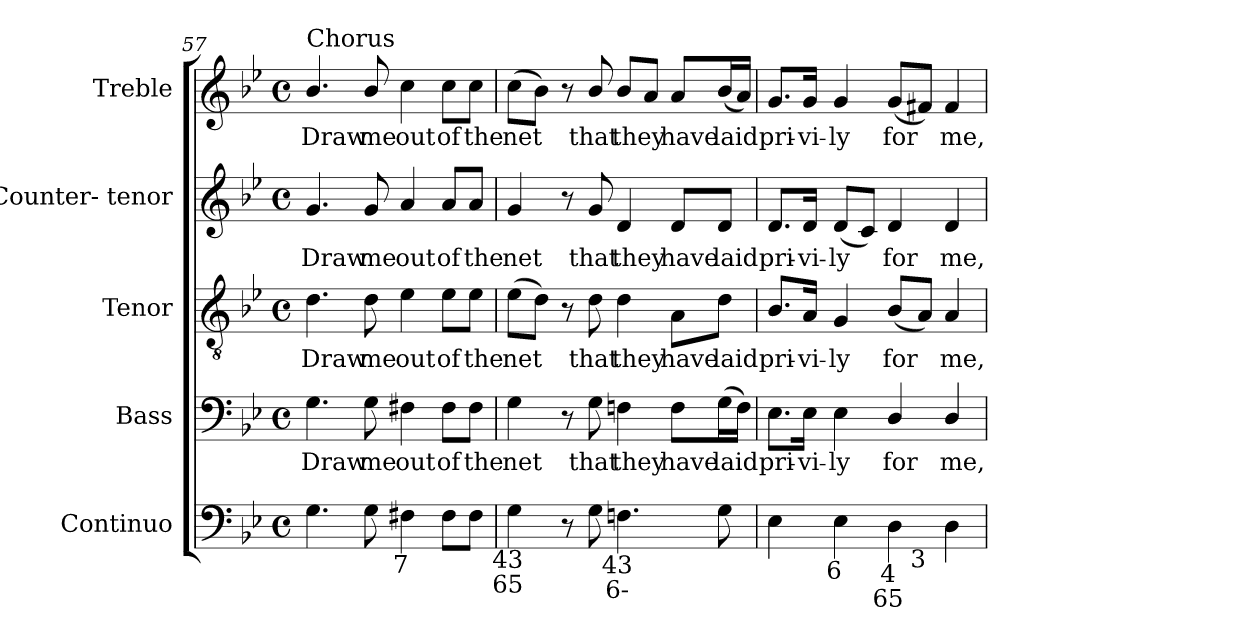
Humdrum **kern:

**kern	**kern	**text	**kern	**text	**kern	**text	**kern	**text
*part5	*part4	*part4	*part3	*part3	*part2	*part2	*part1	*part1
*staff5	*staff4	*staff4	*staff3	*staff3	*staff2	*staff2	*staff1	*staff1
*I"Continuo	*I"Bass	*	*I"Tenor	*	*I"Counter- tenor	*	*I"Treble	*
*I'C.	*I'B.	*	*I'T.	*	*I'Ct.	*	*I'Tr.	*
!!LO:LB:g=z
*clefF4	*clefF4	*	*clefGv2	*	*clefG2	*	*clefG2	*
*	*	*	*ITrd7c12	*	*	*	*	*
*k[b-e-]	*k[b-e-]	*	*k[b-e-]	*	*k[b-e-]	*	*k[b-e-]	*
*B-:	*B-:	*	*B-:	*	*B-:	*	*B-:	*
*M4/4	*M4/4	*	*M4/4	*	*M4/4	*	*M4/4	*
*met(c)	*met(c)	*	*met(c)	*	*met(c)	*	*met(c)	*
=57	=57	=57	=57	=57	=57	=57	=57	=57
!	!	!LO:LY:b:color=#000000	!	!	!	!	!	!
!	!	!	!	!LO:LY:b:color=#000000	!	!	!	!
!	!	!	!	!	!	!LO:LY:b:color=#000000	!	!
!	!	!	!	!	!	!	!LO:TX:a:t=Chorus	!
!	!	!	!	!	!	!	!	!LO:LY:b:color=#000000
4.Gi\	4.Gi\	Draw	4.Di\	Draw	4.gi/	Draw	4.b-i/	Draw
!	!	!LO:LY:b:color=#000000	!	!	!	!	!	!
!	!	!	!	!LO:LY:b:color=#000000	!	!	!	!
!	!	!	!	!	!	!LO:LY:b:color=#000000	!	!
!	!	!	!	!	!	!	!	!LO:LY:b:color=#000000
8Gi\	8Gi\	me	8Di\	me	8gi/	me	8b-i/	me
!	!	!LO:LY:b:color=#000000	!	!	!	!	!	!
!	!	!	!	!LO:LY:b:color=#000000	!	!	!	!
!	!	!	!	!	!	!LO:LY:b:color=#000000	!	!
!LO:TX:b:cj:t=7	!	!	!	!	!	!	!	!
!	!	!	!	!	!	!	!	!LO:LY:b:color=#000000
4F#Xi\	4F#Xi\	out	4E-i\	out	4ai/	out	4cci\	out
!	!	!LO:LY:b:color=#000000	!	!	!	!	!	!
!	!	!	!	!LO:LY:b:color=#000000	!	!	!	!
!	!	!	!	!	!	!LO:LY:b:color=#000000	!	!
!	!	!	!	!	!	!	!	!LO:LY:b:color=#000000
8F#i\L	8F#i\L	of	8E-i\L	of	8ai/L	of	8cci\L	of
!	!	!LO:LY:b:color=#000000	!	!	!	!	!	!
!	!	!	!	!LO:LY:b:color=#000000	!	!	!	!
!	!	!	!	!	!	!LO:LY:b:color=#000000	!	!
!	!	!	!	!	!	!	!	!LO:LY:b:color=#000000
8F#i\J	8F#i\J	the	8E-i\J	the	8ai/J	the	8cci\J	the
=58	=58	=58	=58	=58	=58	=58	=58	=58
!	!	!LO:LY:b:color=#000000	!	!	!	!	!	!
!	!	!	!	!LO:LY:b:color=#000000	!	!	!	!
!	!	!	!	!	!	!LO:LY:b:color=#000000	!	!
!LO:TX:b:cj:t=43	!	!	!	!	!	!	!	!
!LO:TX:b:cj:t=65	!	!	!	!	!	!	!	!
!	!	!	!	!	!	!	!	!LO:LY:b:color=#000000
4Gi\	4Gi\	net	(8E-i\L	net	4gi/	net	(8cci\L	net
.	.	.	8Di\J)	.	.	.	8b-i\J)	.
8r	8r	.	8r	.	8r	.	8r	.
!	!	!LO:LY:b:color=#000000	!	!	!	!	!	!
!	!	!	!	!LO:LY:b:color=#000000	!	!	!	!
!	!	!	!	!	!	!LO:LY:b:color=#000000	!	!
!	!	!	!	!	!	!	!	!LO:LY:b:color=#000000
8Gi\	8Gi\	that	8Di\	that	8gi/	that	8b-i/	that
!	!	!LO:LY:b:color=#000000	!	!	!	!	!	!
!	!	!	!	!LO:LY:b:color=#000000	!	!	!	!
!	!	!	!	!	!	!LO:LY:b:color=#000000	!	!
!LO:TX:b:cj:t=43	!	!	!	!	!	!	!	!
!LO:TX:b:cj:t=6-	!	!	!	!	!	!	!	!
!	!	!	!	!	!	!	!	!LO:LY:b:color=#000000
4.Fni\	4Fni\	they	4Di\	they	4di/	they	8b-i/L	they
.	.	.	.	.	.	.	8ai/J	.
!	!	!LO:LY:b:color=#000000	!	!	!	!	!	!
!	!	!	!	!LO:LY:b:color=#000000	!	!	!	!
!	!	!	!	!	!	!LO:LY:b:color=#000000	!	!
!	!	!	!	!	!	!	!	!LO:LY:b:color=#000000
.	8Fi\L	have	8AAi\L	have	8di/L	have	8ai/L	have
!	!	!LO:LY:b:color=#000000	!	!	!	!	!	!
!	!	!	!	!LO:LY:b:color=#000000	!	!	!	!
!	!	!	!	!	!	!LO:LY:b:color=#000000	!	!
!	!	!	!	!	!	!	!	!LO:LY:b:color=#000000
8Gi\	(16Gi\L	laid	8Di\J	laid	8di/J	laid	(16b-i/L	laid
.	16Fi\JJ)	.	.	.	.	.	16ai/JJ)	.
=59	=59	=59	=59	=59	=59	=59	=59	=59
!	!	!LO:LY:b:color=#000000	!	!	!	!	!	!
!	!	!	!	!LO:LY:b:color=#000000	!	!	!	!
!	!	!	!	!	!	!LO:LY:b:color=#000000	!	!
!LO:TX:b:cj:t=7	!	!	!	!	!	!	!	!
!	!	!	!	!	!	!	!	!LO:LY:b:color=#000000
*^	*	*	*	*	*	*	*	*
4E-i\	2ryy	8.E-i\L	pri-	8.BB-i/L	pri-	8.di/L	pri-	8.gi/L	pri-
!	!	!	!LO:LY:b:color=#000000	!	!	!	!	!	!
!	!	!	!	!	!LO:LY:b:color=#000000	!	!	!	!
!	!	!	!	!	!	!	!LO:LY:b:color=#000000	!	!
!	!	!	!	!	!	!	!	!	!LO:LY:b:color=#000000
.	.	16E-i\Jk	-vi-	16AAi/Jk	-vi-	16di/Jk	-vi-	16gi/Jk	-vi-
!	!	!	!LO:LY:b:color=#000000	!	!	!	!	!	!
!	!	!	!	!	!LO:LY:b:color=#000000	!	!	!	!
!	!	!	!	!	!	!	!LO:LY:b:color=#000000	!	!
!LO:TX:b:cj:t=6	!	!	!	!	!	!	!	!	!
!	!	!	!	!	!	!	!	!	!LO:LY:b:color=#000000
4E-i\	.	4E-i\	-ly	4GGi/	-ly	(8di/L	-ly	4gi/	-ly
.	.	.	.	.	.	8ci/J)	.	.	.
!	!	!	!LO:LY:b:color=#000000	!	!	!	!	!	!
!	!	!	!	!	!LO:LY:b:color=#000000	!	!	!	!
!	!	!	!	!	!	!	!LO:LY:b:color=#000000	!	!
!LO:TX:b:cj:t=4	!	!	!	!	!	!	!	!	!
!LO:TX:b:cj:t=65	!	!	!	!	!	!	!	!	!
!	!	!	!	!	!	!	!	!	!LO:LY:b:color=#000000
4Di\	8ryy	4Di/	for	(8BB-i/L	for	4di/	for	(8gi/L	for
!	!LO:TX:b:cj:t=3	!	!	!	!	!	!	!	!
.	4.ryy	.	.	8AAi/J)	.	.	.	8f#Xi/J)	.
!	!	!	!LO:LY:b:color=#000000	!	!	!	!	!	!
!	!	!	!	!	!LO:LY:b:color=#000000	!	!	!	!
!	!	!	!	!	!	!	!LO:LY:b:color=#000000	!	!
!	!	!	!	!	!	!	!	!	!LO:LY:b:color=#000000
4Di\	.	4Di/	me,	4AAi/	me,	4di/	me,	4f#i/	me,
*v	*v	*	*	*	*	*	*	*	*
=	=	=	=	=	=	=	=	=
*-	*-	*-	*-	*-	*-	*-	*-	*-
